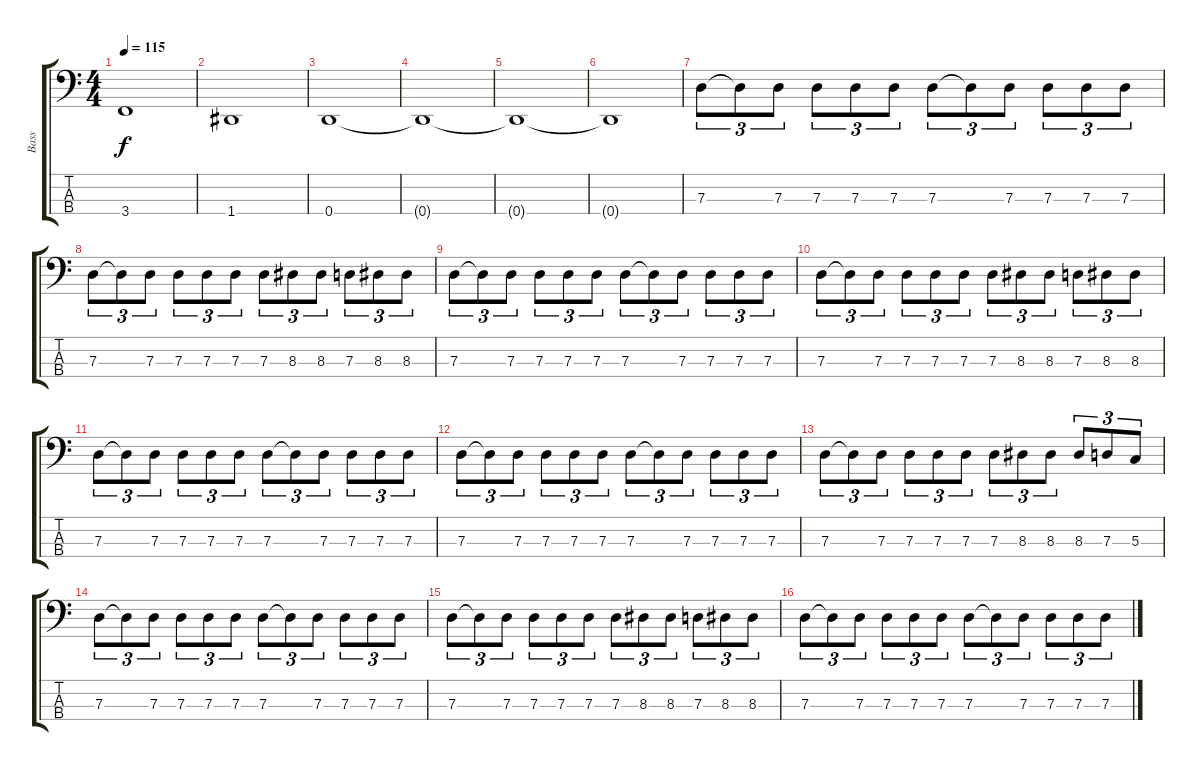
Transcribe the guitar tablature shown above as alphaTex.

\track ("Bass" "Bass") {instrument electricbasspick}
\staff {score tabs}
\tuning (F2 C2 G1 D1) {hide}
\ts (4 4)
\tempo 115
\clef f4
\ks c
3.4{t}.1{dy f} |
1.4.1 |
0.4.1 |
0.4{t}.1 |
0.4{t}.1 |
0.4{t}.1 |
7.3.8{tu (3 2)} 7.3{t}.8{tu (3 2)} 7.3.8{tu (3 2)} 7.3.8{tu (3 2)} 7.3.8{tu (3 2)} 7.3.8{tu (3 2)} 7.3.8{tu (3 2)} 7.3{t}.8{tu (3 2)} 7.3.8{tu (3 2)} 7.3.8{tu (3 2)} 7.3.8{tu (3 2)} 7.3.8{tu (3 2)} |
7.3.8{tu (3 2)} 7.3{t}.8{tu (3 2)} 7.3.8{tu (3 2)} 7.3.8{tu (3 2)} 7.3.8{tu (3 2)} 7.3.8{tu (3 2)} 7.3.8{tu (3 2)} 8.3.8{tu (3 2)} 8.3.8{tu (3 2)} 7.3.8{tu (3 2)} 8.3.8{tu (3 2)} 8.3.8{tu (3 2)} |
7.3.8{tu (3 2)} 7.3{t}.8{tu (3 2)} 7.3.8{tu (3 2)} 7.3.8{tu (3 2)} 7.3.8{tu (3 2)} 7.3.8{tu (3 2)} 7.3.8{tu (3 2)} 7.3{t}.8{tu (3 2)} 7.3.8{tu (3 2)} 7.3.8{tu (3 2)} 7.3.8{tu (3 2)} 7.3.8{tu (3 2)} |
7.3.8{tu (3 2)} 7.3{t}.8{tu (3 2)} 7.3.8{tu (3 2)} 7.3.8{tu (3 2)} 7.3.8{tu (3 2)} 7.3.8{tu (3 2)} 7.3.8{tu (3 2)} 8.3.8{tu (3 2)} 8.3.8{tu (3 2)} 7.3.8{tu (3 2)} 8.3.8{tu (3 2)} 8.3.8{tu (3 2)} |
7.3.8{tu (3 2)} 7.3{t}.8{tu (3 2)} 7.3.8{tu (3 2)} 7.3.8{tu (3 2)} 7.3.8{tu (3 2)} 7.3.8{tu (3 2)} 7.3.8{tu (3 2)} 7.3{t}.8{tu (3 2)} 7.3.8{tu (3 2)} 7.3.8{tu (3 2)} 7.3.8{tu (3 2)} 7.3.8{tu (3 2)} |
7.3.8{tu (3 2)} 7.3{t}.8{tu (3 2)} 7.3.8{tu (3 2)} 7.3.8{tu (3 2)} 7.3.8{tu (3 2)} 7.3.8{tu (3 2)} 7.3.8{tu (3 2)} 7.3{t}.8{tu (3 2)} 7.3.8{tu (3 2)} 7.3.8{tu (3 2)} 7.3.8{tu (3 2)} 7.3.8{tu (3 2)} |
7.3.8{tu (3 2)} 7.3{t}.8{tu (3 2)} 7.3.8{tu (3 2)} 7.3.8{tu (3 2)} 7.3.8{tu (3 2)} 7.3.8{tu (3 2)} 7.3.8{tu (3 2)} 8.3.8{tu (3 2)} 8.3.8{tu (3 2)} 8.3.8{tu (3 2)} 7.3.8{tu (3 2)} 5.3.8{tu (3 2)} |
7.3.8{tu (3 2)} 7.3{t}.8{tu (3 2)} 7.3.8{tu (3 2)} 7.3.8{tu (3 2)} 7.3.8{tu (3 2)} 7.3.8{tu (3 2)} 7.3.8{tu (3 2)} 7.3{t}.8{tu (3 2)} 7.3.8{tu (3 2)} 7.3.8{tu (3 2)} 7.3.8{tu (3 2)} 7.3.8{tu (3 2)} |
7.3.8{tu (3 2)} 7.3{t}.8{tu (3 2)} 7.3.8{tu (3 2)} 7.3.8{tu (3 2)} 7.3.8{tu (3 2)} 7.3.8{tu (3 2)} 7.3.8{tu (3 2)} 8.3.8{tu (3 2)} 8.3.8{tu (3 2)} 7.3.8{tu (3 2)} 8.3.8{tu (3 2)} 8.3.8{tu (3 2)} |
7.3.8{tu (3 2)} 7.3{t}.8{tu (3 2)} 7.3.8{tu (3 2)} 7.3.8{tu (3 2)} 7.3.8{tu (3 2)} 7.3.8{tu (3 2)} 7.3.8{tu (3 2)} 7.3{t}.8{tu (3 2)} 7.3.8{tu (3 2)} 7.3.8{tu (3 2)} 7.3.8{tu (3 2)} 7.3.8{tu (3 2)}
